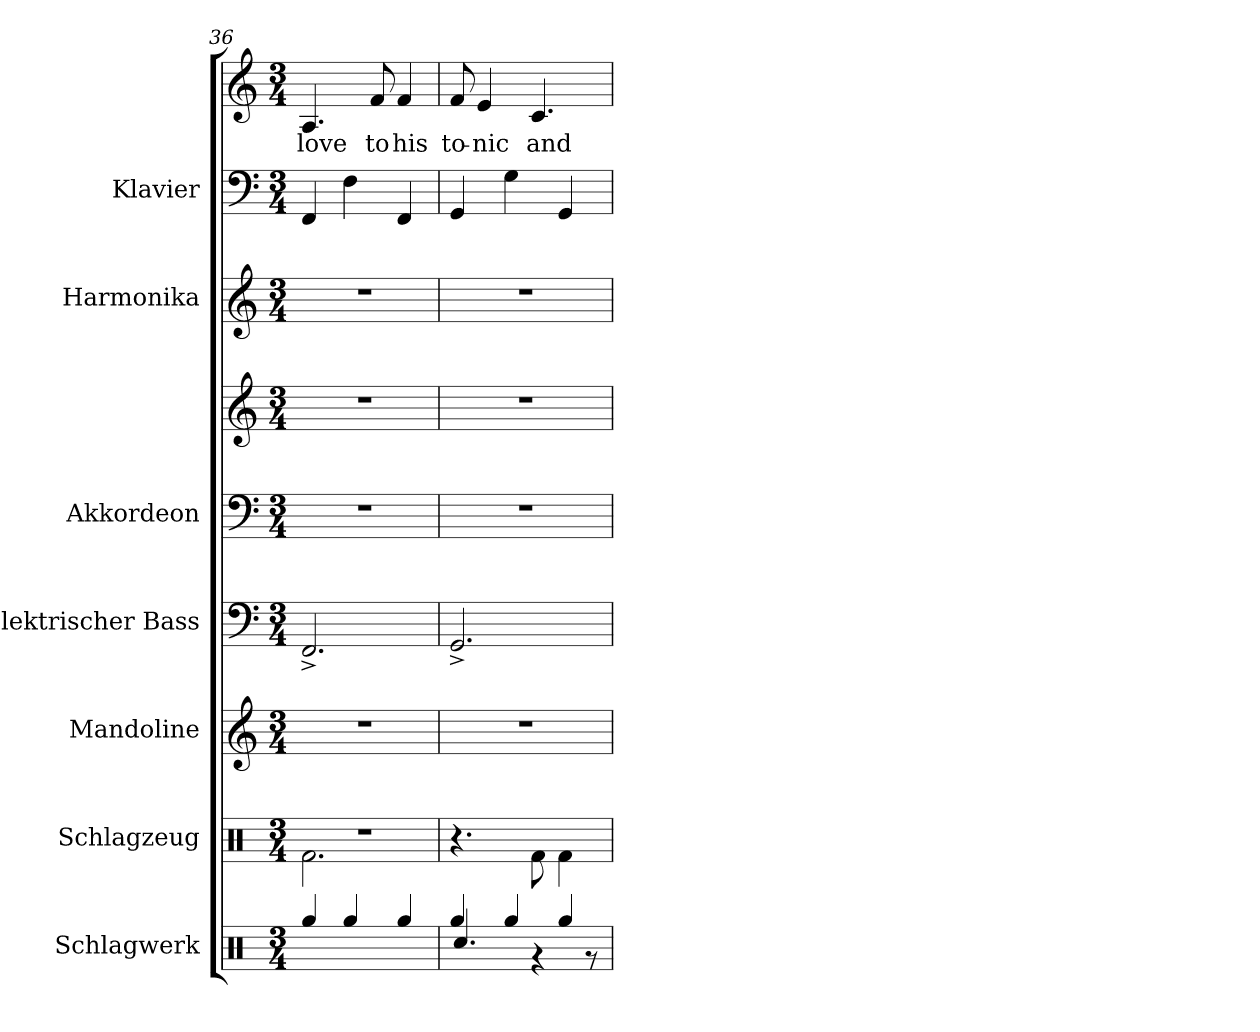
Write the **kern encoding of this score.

**kern	**kern	**kern	**kern	**kern	**kern	**kern	**kern	**kern	**text
*part7	*part6	*part5	*part4	*part3	*part3	*part2	*part1	*part1	*part1
*staff9	*staff8	*staff7	*staff6	*staff5	*staff4	*staff3	*staff2	*staff1	*staff1
*I"Schlagwerk	*I"Schlagzeug	*I"Mandoline	*I"Elektrischer Bass	*I"Akkordeon	*	*I"Harmonika	*I"Klavier	*	*
*I'Schlw.	*I'Schlgz.	*I'Mand.	*I'E-B.	*I'Akk.	*	*	*I'Klav.	*	*
!!LO:PB:g=z
*clefX	*clefX	*clefG2	*clefF4	*clefF4	*clefG2	*clefG2	*clefF4	*clefG2	*
*	*	*	*ITrd7c12	*	*	*	*	*	*
*k[]	*k[]	*k[]	*k[]	*k[]	*k[]	*k[]	*k[]	*k[]	*
*M3/4	*M3/4	*M3/4	*M3/4	*M3/4	*M3/4	*M3/4	*M3/4	*M3/4	*
=36	=36	=36	=36	=36	=36	=36	=36	=36	=36
*	*^	*	*	*	*	*	*	*	*
!	!	!	!	!	!	!	!	!	!	!LO:LY:b
4Rgg/	2.r	2.Rf\	2.r	2.FFF^/	2.r	2.r	2.r	4FF/	4.A/	love
4Rgg/	.	.	.	.	.	.	.	4F\	.	.
!	!	!	!	!	!	!	!	!	!	!LO:LY:b
.	.	.	.	.	.	.	.	.	8f/	to
!	!	!	!	!	!	!	!	!	!	!LO:LY:b
4Rgg/	.	.	.	.	.	.	.	4FF/	4f/	his
*	*v	*v	*	*	*	*	*	*	*	*
=37	=37	=37	=37	=37	=37	=37	=37	=37	=37
*^	*	*	*	*	*	*	*	*	*
!	!	!	!	!	!	!	!	!	!	!LO:LY:b
4Rgg/	4.Rcc/	4.r	2.r	2.GGG^/	2.r	2.r	2.r	4GG/	8f/	to-
!	!	!	!	!	!	!	!	!	!	!LO:LY:b
.	.	.	.	.	.	.	.	.	4e/	-nic
4Rgg/	.	.	.	.	.	.	.	4G\	.	.
!	!	!	!	!	!	!	!	!	!	!LO:LY:b
.	4r	8Rf\	.	.	.	.	.	.	4.c/	and
4Rgg/	.	4Rf\	.	.	.	.	.	4GG/	.	.
.	8r	.	.	.	.	.	.	.	.	.
*v	*v	*	*	*	*	*	*	*	*	*
=	=	=	=	=	=	=	=	=	=
*-	*-	*-	*-	*-	*-	*-	*-	*-	*-
